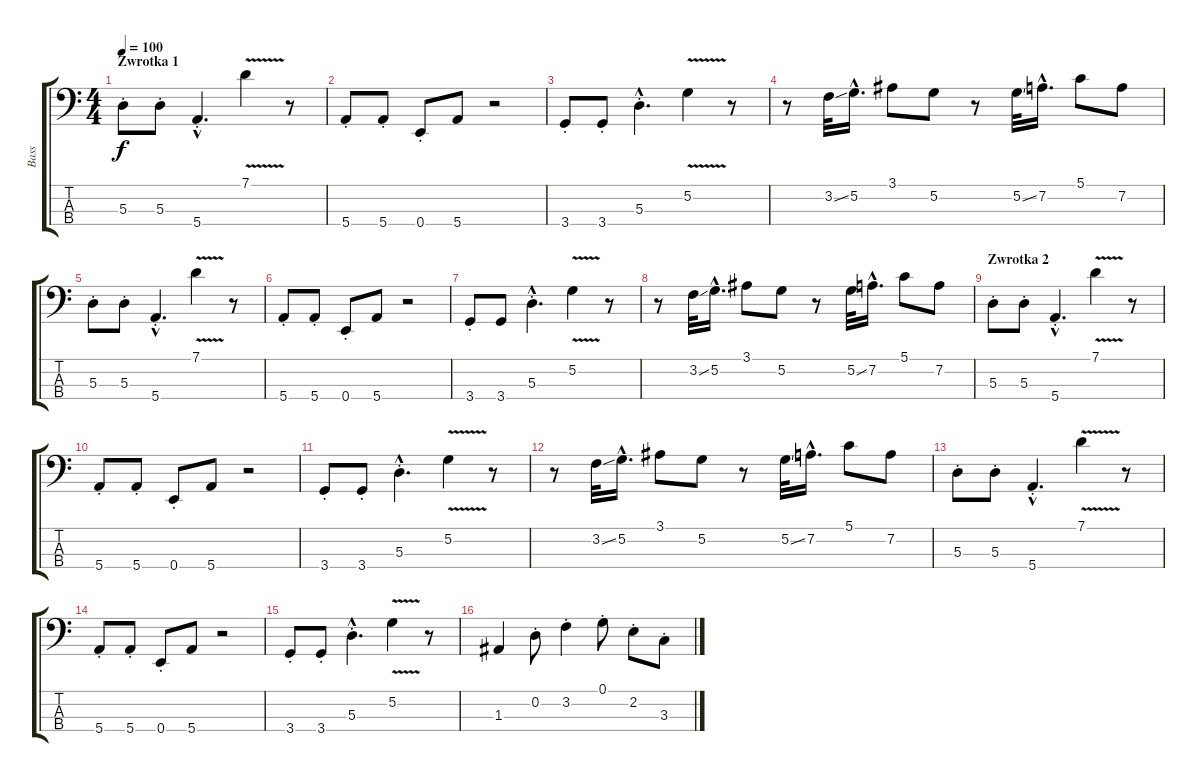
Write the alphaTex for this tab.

\track ("Bass" "Bass") {instrument electricbassfinger}
\staff {score tabs}
\tuning (G2 D2 A1 E1) {hide}
\ts (4 4)
\section ("" "Zwrotka 1")
\tempo 100
\clef f4
\ks c
5.3{st}.8{dy f} 5.3{st}.8 5.4{hac st}.4{d} 7.1{v}.4 r.8 |
5.4{st}.8 5.4{st}.8 0.4{st}.8 5.4.8 r.2 |
3.4{st}.8 3.4{st}.8 5.3{hac st}.4{d} 5.2{v}.4 r.8 |
r.8 3.2{ss}.32 5.2{hac}.16{d} 3.1.8 5.2.8 r.8 5.2{ss}.32 7.2{hac}.16{d} 5.1.8 7.2.8 |
5.3{st}.8 5.3{st}.8 5.4{hac st}.4{d} 7.1{v}.4 r.8 |
5.4{st}.8 5.4{st}.8 0.4{st}.8 5.4.8 r.2 |
3.4{st}.8 3.4.8 5.3{hac st}.4{d} 5.2{v}.4 r.8 |
r.8 3.2{ss}.32 5.2{hac}.16{d} 3.1.8 5.2.8 r.8 5.2{ss}.32 7.2{hac}.16{d} 5.1.8 7.2.8 |
\section ("" "Zwrotka 2")
5.3{st}.8 5.3{st}.8 5.4{hac st}.4{d} 7.1{v}.4 r.8 |
5.4{st}.8 5.4{st}.8 0.4{st}.8 5.4.8 r.2 |
3.4{st}.8 3.4{st}.8 5.3{hac st}.4{d} 5.2{v}.4 r.8 |
r.8 3.2{ss}.32 5.2{hac}.16{d} 3.1.8 5.2.8 r.8 5.2{ss}.32 7.2{hac}.16{d} 5.1.8 7.2.8 |
5.3{st}.8 5.3{st}.8 5.4{hac st}.4{d} 7.1{v}.4 r.8 |
5.4{st}.8 5.4{st}.8 0.4{st}.8 5.4.8 r.2 |
3.4{st}.8 3.4{st}.8 5.3{hac st}.4{d} 5.2{v}.4 r.8 |
1.3.4 0.2{st}.8 3.2{st}.4 0.1{st}.8 2.2{st}.8 3.3{st}.8
